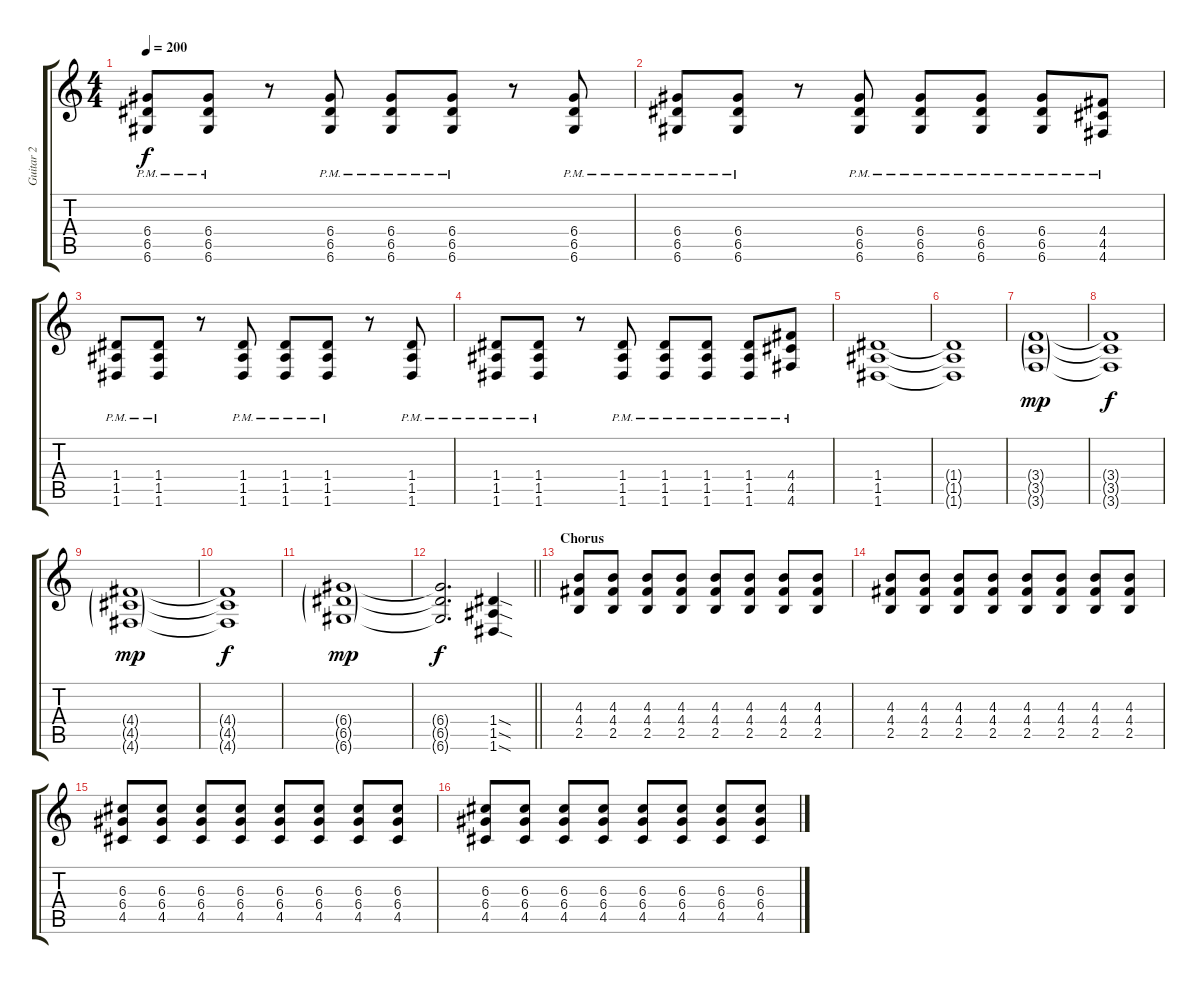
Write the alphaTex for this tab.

\track ("Guitar 2" "Guitar 2") {instrument distortionguitar}
\staff {score tabs}
\tuning (E4 B3 G3 D3 A2 D2) {hide}
\ts (4 4)
\tempo 200
\clef g2
\ks c
(6.4{pm} 6.5{pm} 6.6{pm}).8{dy f} (6.4{pm} 6.5{pm} 6.6{pm}).8 r.8 (6.4{pm} 6.5{pm} 6.6{pm}).8 (6.4{pm} 6.5{pm} 6.6{pm}).8 (6.4{pm} 6.5{pm} 6.6{pm}).8 r.8 (6.4{pm} 6.5{pm} 6.6{pm}).8 |
(6.4{pm} 6.5{pm} 6.6{pm}).8 (6.4{pm} 6.5{pm} 6.6{pm}).8 r.8 (6.4{pm} 6.5{pm} 6.6{pm}).8 (6.4{pm} 6.5{pm} 6.6{pm}).8 (6.4{pm} 6.5{pm} 6.6{pm}).8 (6.4{pm} 6.5{pm} 6.6{pm}).8 (4.4{pm} 4.5{pm} 4.6{pm}).8 |
(1.4{pm} 1.5{pm} 1.6{pm}).8 (1.4{pm} 1.5{pm} 1.6{pm}).8 r.8 (1.4{pm} 1.5{pm} 1.6{pm}).8 (1.4{pm} 1.5{pm} 1.6{pm}).8 (1.4{pm} 1.5{pm} 1.6{pm}).8 r.8 (1.4{pm} 1.5{pm} 1.6{pm}).8 |
(1.4{pm} 1.5{pm} 1.6{pm}).8 (1.4{pm} 1.5{pm} 1.6{pm}).8 r.8 (1.4{pm} 1.5{pm} 1.6{pm}).8 (1.4{pm} 1.5{pm} 1.6{pm}).8 (1.4{pm} 1.5{pm} 1.6{pm}).8 (1.4{pm} 1.5{pm} 1.6{pm}).8 (4.4{pm} 4.5{pm} 4.6{pm}).8 |
(1.4 1.5 1.6).1 |
(1.4{t} 1.5{t} 1.6{t}).1 |
(3.4{g} 3.5{g} 3.6{g}).1{dy mp} |
(3.4{t} 3.5{t} 3.6{t}).1{dy f} |
(4.4{g} 4.5{g} 4.6{g}).1{dy mp} |
(4.4{t} 4.5{t} 4.6{t}).1{dy f} |
(6.4{g} 6.5{g} 6.6{g}).1{dy mp} |
\barLineRight lightlight
(6.4{t} 6.5{t} 6.6{t}).2{d dy f} (1.4{sod} 1.5{sod} 1.6{sod}).4 |
\section ("" "Chorus")
(4.3 4.4 2.5).8 (4.3 4.4 2.5).8 (4.3 4.4 2.5).8 (4.3 4.4 2.5).8 (4.3 4.4 2.5).8 (4.3 4.4 2.5).8 (4.3 4.4 2.5).8 (4.3 4.4 2.5).8 |
(4.3 4.4 2.5).8 (4.3 4.4 2.5).8 (4.3 4.4 2.5).8 (4.3 4.4 2.5).8 (4.3 4.4 2.5).8 (4.3 4.4 2.5).8 (4.3 4.4 2.5).8 (4.3 4.4 2.5).8 |
(6.3 6.4 4.5).8 (6.3 6.4 4.5).8 (6.3 6.4 4.5).8 (6.3 6.4 4.5).8 (6.3 6.4 4.5).8 (6.3 6.4 4.5).8 (6.3 6.4 4.5).8 (6.3 6.4 4.5).8 |
(6.3 6.4 4.5).8 (6.3 6.4 4.5).8 (6.3 6.4 4.5).8 (6.3 6.4 4.5).8 (6.3 6.4 4.5).8 (6.3 6.4 4.5).8 (6.3 6.4 4.5).8 (6.3 6.4 4.5).8
